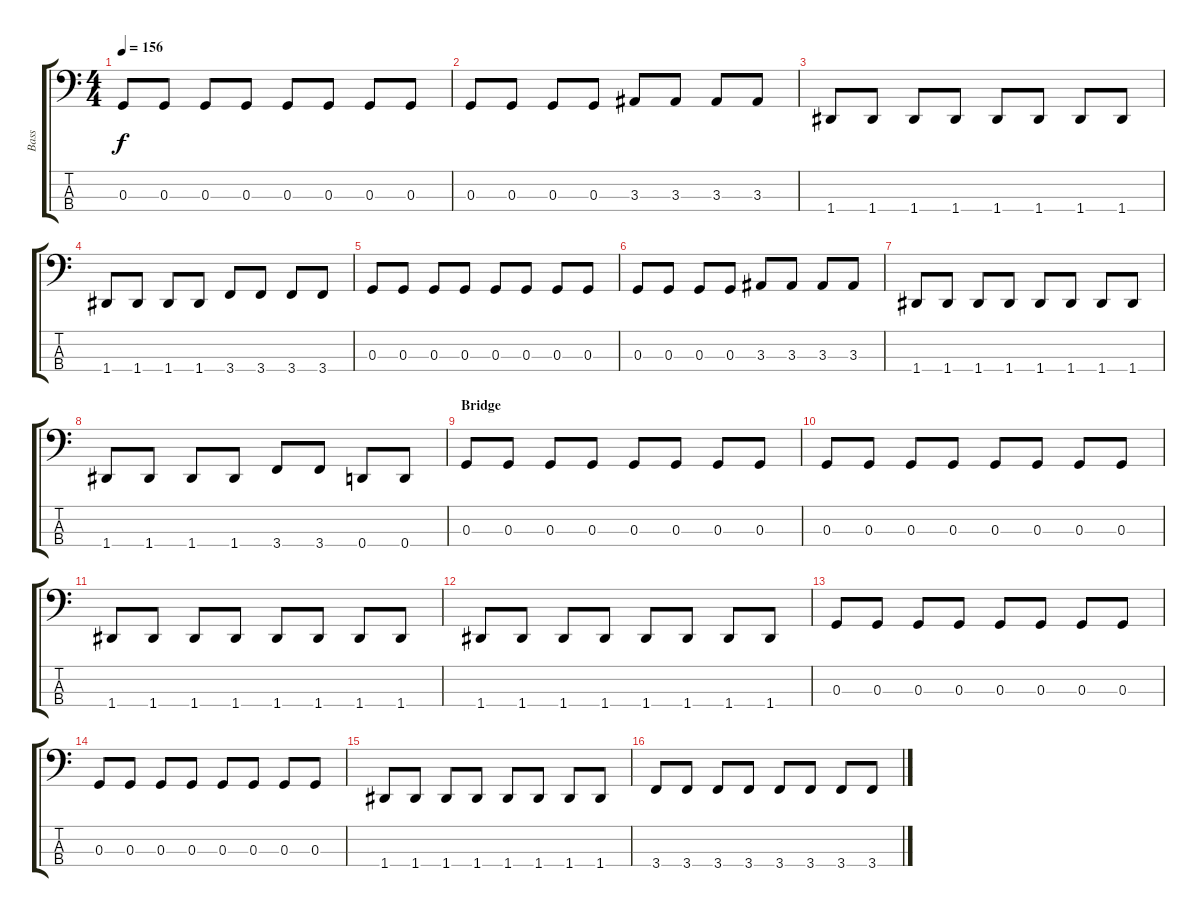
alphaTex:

\track ("Bass " "Bass ") {instrument electricbasspick}
\staff {score tabs}
\tuning (F2 C2 G1 D1) {hide}
\ts (4 4)
\tempo 156
\clef f4
\ks c
0.3.8{dy f} 0.3.8 0.3.8 0.3.8 0.3.8 0.3.8 0.3.8 0.3.8 |
0.3.8 0.3.8 0.3.8 0.3.8 3.3.8 3.3.8 3.3.8 3.3.8 |
1.4.8 1.4.8 1.4.8 1.4.8 1.4.8 1.4.8 1.4.8 1.4.8 |
1.4.8 1.4.8 1.4.8 1.4.8 3.4.8 3.4.8 3.4.8 3.4.8 |
0.3.8 0.3.8 0.3.8 0.3.8 0.3.8 0.3.8 0.3.8 0.3.8 |
0.3.8 0.3.8 0.3.8 0.3.8 3.3.8 3.3.8 3.3.8 3.3.8 |
1.4.8 1.4.8 1.4.8 1.4.8 1.4.8 1.4.8 1.4.8 1.4.8 |
1.4.8 1.4.8 1.4.8 1.4.8 3.4.8 3.4.8 0.4.8 0.4.8 |
\section ("" "Bridge")
0.3.8 0.3.8 0.3.8 0.3.8 0.3.8 0.3.8 0.3.8 0.3.8 |
0.3.8 0.3.8 0.3.8 0.3.8 0.3.8 0.3.8 0.3.8 0.3.8 |
1.4.8 1.4.8 1.4.8 1.4.8 1.4.8 1.4.8 1.4.8 1.4.8 |
1.4.8 1.4.8 1.4.8 1.4.8 1.4.8 1.4.8 1.4.8 1.4.8 |
0.3.8 0.3.8 0.3.8 0.3.8 0.3.8 0.3.8 0.3.8 0.3.8 |
0.3.8 0.3.8 0.3.8 0.3.8 0.3.8 0.3.8 0.3.8 0.3.8 |
1.4.8 1.4.8 1.4.8 1.4.8 1.4.8 1.4.8 1.4.8 1.4.8 |
3.4.8 3.4.8 3.4.8 3.4.8 3.4.8 3.4.8 3.4.8 3.4.8
